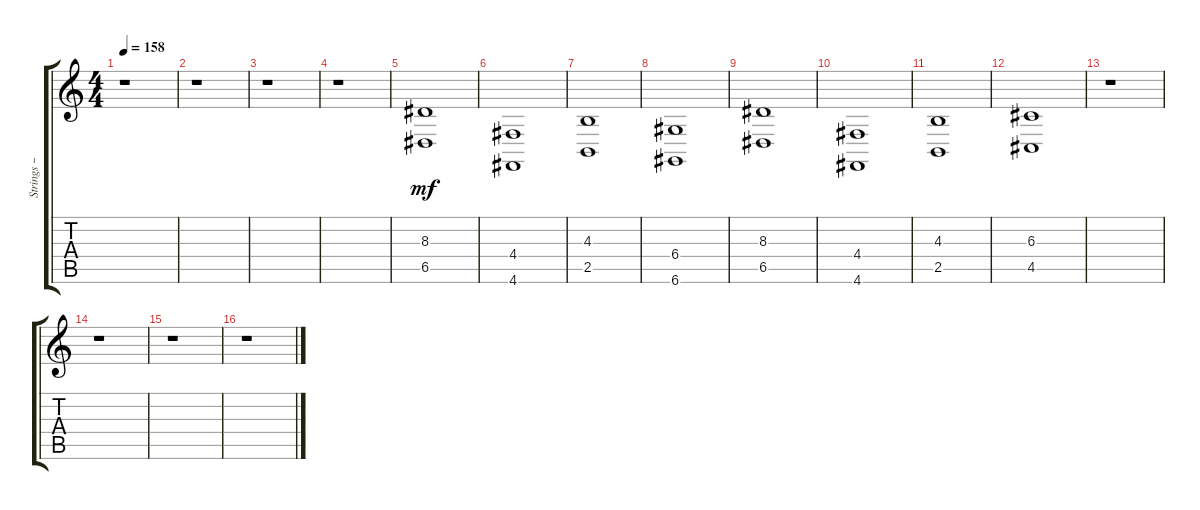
\track ("Strings ~ Effect" "Strings ~ ") {instrument stringensemble2}
\staff {score tabs}
\tuning (E4 B3 G3 D3 A2 D2) {hide}
\ts (4 4)
\tempo 158
\clef g2
\ks c
r.1{dy mf} |
r.1 |
r.1 |
r.1 |
(8.3 6.5).1 |
(4.4 4.6).1 |
(4.3 2.5).1 |
(6.4 6.6).1 |
(8.3 6.5).1 |
(4.4 4.6).1 |
(4.3 2.5).1 |
(6.3 4.5).1 |
r.1 |
r.1 |
r.1 |
r.1
